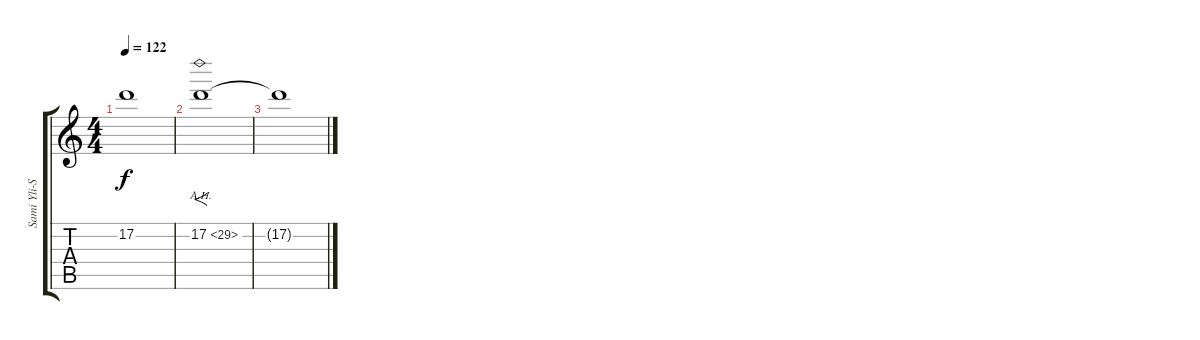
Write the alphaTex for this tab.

\track ("Sami Yli-Sirniö Harmonizer" "Sami Yli-S") {instrument overdrivenguitar}
\staff {score tabs}
\tuning (D4 A3 F3 C3 G2 D2) {hide}
\ts (4 4)
\tempo 122
\clef g2
\ks c
17.2{t}.1{dy f} |
17.2{ah 12}.1{f} |
17.2{t}.1
